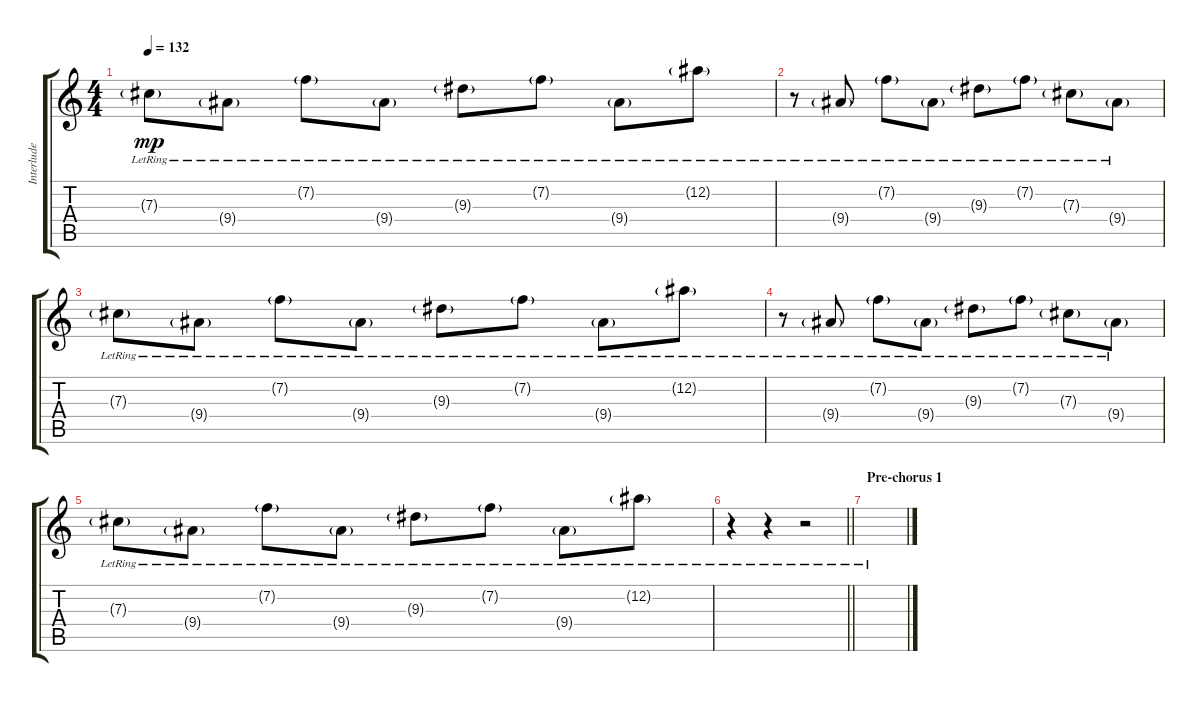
\track ("Interlude Guitar" "Interlude ") {instrument acousticguitarsteel}
\staff {score tabs}
\tuning (Eb4 Bb3 Gb3 Db3 Ab2 Eb2) {hide}
\ts (4 4)
\tempo 132
\clef g2
\ks c
7.3{g lr}.8{dy mp} 9.4{g lr}.8 7.2{g lr}.8 9.4{g lr}.8 9.3{g lr}.8 7.2{g lr}.8 9.4{g lr}.8 12.2{g lr}.8 |
r.8 9.4{g lr}.8 7.2{g lr}.8 9.4{g lr}.8 9.3{g lr}.8 7.2{g lr}.8 7.3{g lr}.8 9.4{g lr}.8 |
7.3{g lr}.8 9.4{g lr}.8 7.2{g lr}.8 9.4{g lr}.8 9.3{g lr}.8 7.2{g lr}.8 9.4{g lr}.8 12.2{g lr}.8 |
r.8 9.4{g lr}.8 7.2{g lr}.8 9.4{g lr}.8 9.3{g lr}.8 7.2{g lr}.8 7.3{g lr}.8 9.4{g lr}.8 |
7.3{g lr}.8 9.4{g lr}.8 7.2{g lr}.8 9.4{g lr}.8 9.3{g lr}.8 7.2{g lr}.8 9.4{g lr}.8 12.2{g lr}.8 |
\barLineRight lightlight
r.4 r.4 r.2 |
\section ("" "Pre-chorus 1")
